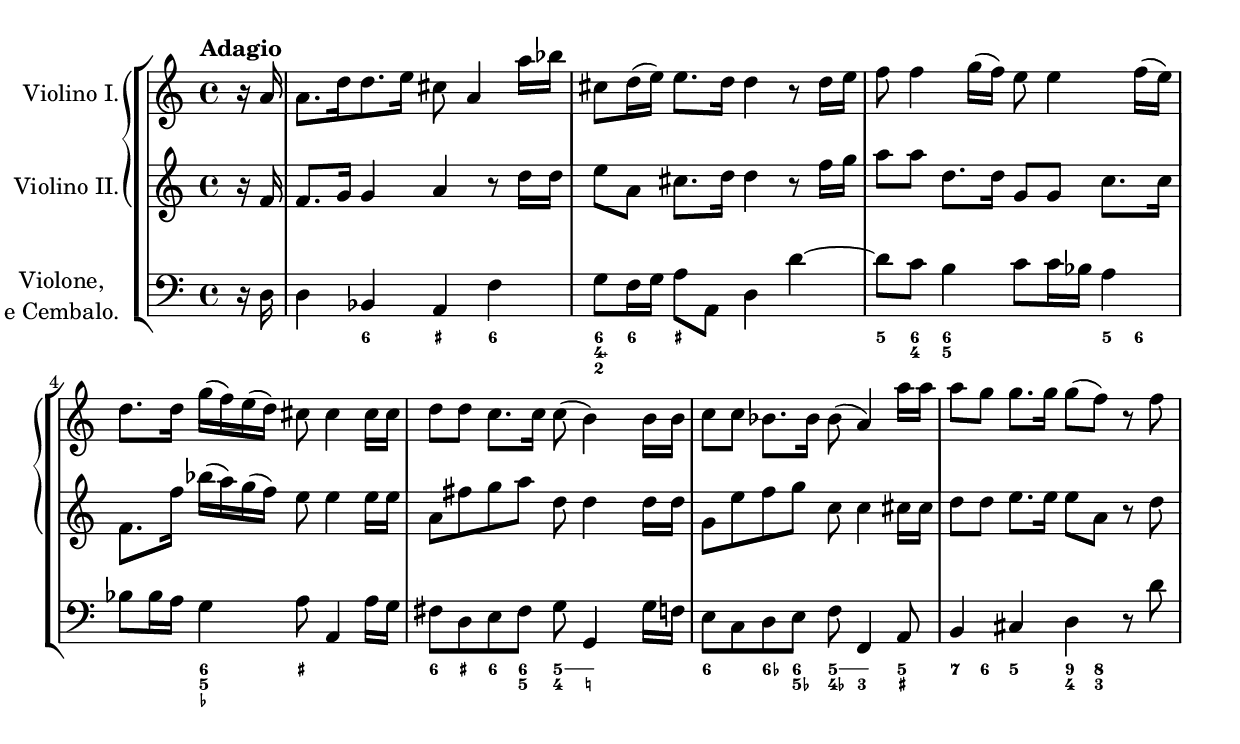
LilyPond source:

%% DO NOT EDIT this file manually; it was automatically
%% generated from the LilyPond Snippet Repository
%% (http://lsr.di.unimi.it).
%%
%% Make any changes in the LSR itself, or in
%% `Documentation/snippets/new/`, then run
%% `scripts/auxiliar/makelsr.pl`.
%%
%% This file is in the public domain.

\version "2.24.0"

\header {
  lsrtags = "headword"

  texidoc = "
Figured bass headword
"

  doctitle = "Figured bass headword"
} % begin verbatim


% NR 2.7.3 Figured bass

% Arcangelo Corelli, 12 Sonate da Camera, Op. 2
% Sonata II, Allemanda
% measures 1 - 88
% Coded by Neil Puttock; modified by Carl Sorensen

extendOn = \bassFigureExtendersOn
extendOff = \bassFigureExtendersOff

\score {
  \new StaffGroup <<
    \new GrandStaff <<
      \new Staff = "violinoI" \with { instrumentName = "Violino I." }

    {
      \time 4/4
      \tempo Adagio
      \partial 8 r16 a'16 |
      a'8. [ d''16 d''8.  e''16 ] cis''8 a'4 a''16 bes''16 |
      cis''8 d''16 ( e'' ) e''8.  d''16 d''4 r8 d''16 e''16 |
      f''8 f''4 g''16 ( f''16 ) e''8 e''4 f''16 ( e''16 ) |
      d''8.  d''16 g''16 ( f''16 ) e''16 ( d''16 ) cis''8
      cis''4 cis''16 cis''16 |
      d''8 d''8 c''8.  c''16 c''8 ( b'4 ) b'16 b'16 |
      c''8 c''8 bes'8.  bes'16 bes'8 ( a'4 ) a''16 a''16 |
      a''8 g''8 g''8.  g''16 g''8 ( f''8 ) r8 f''8 |
    }

      \new Staff = "violinoII" \with { instrumentName = "Violino II." }

    {
      \time 4/4
      \partial 8 r16 f'16 |
      f'8.  g'16 g'4 a'4 r8 d''16 d''16 |
      e''8 a'8 cis''8.  d''16 d''4 r8 f''16 g''16 |
      a''8 a''8 d''8.  d''16 g'8 g'8 c''8.  c''16 |
      f'8.  f''16 bes''16 ( a''16 ) g''16 ( f''16 ) e''8 e''4 e''16 e''16 |
      a'8 fis''8 g''8 a''8 d''8 d''4 d''16 d''16 |
      g'8 e''8 f''8 g''8 c''8 c''4 cis''16 cis''16 |
      d''8 d''8 e''8.  e''16 e''8 a'8 r8 d''8 |
    }

    >>

    \new Staff = "violone" \with {
      instrumentName = \markup {
        \center-column { Violone, \line { e Cembalo. } }
      }
    }

    {
      \time 4/4
      \clef bass
      \partial 8 r16 d16 |
      d4 bes,4 a,4 f4 |
      g8 f16 g16 a8 a,8 d4 d'4 ~ |
      d'8 c'8 b4 c'8 c'16 bes16 a4 |
      bes8 bes16 a16 g4 a8 a,4 a16 g16 |
      fis8 d8 e8 fis8 g8 g,4 g16 f16 |
      e8 c8 d8 e8 f8 f,4 a,8 |
      b,4 cis4 d4 r8 d'8 |

    }

    \new FiguredBass \figuremode {
      \set figuredBassAlterationDirection = #RIGHT
      \set figuredBassPlusDirection = #RIGHT
      \override BassFigureAlignment.stacking-dir = #DOWN
      s8 |
      s4 <6>4 <_+>4 <6>4 |
      <6 4\+ 2>8 <6>8 <_+> s8 s2 |
      <5>8 <6 4>8 <6 5>4 s4 <5>8 <6>8 |
      s4 <6 5 _-> <_+>2 |
      <6>8 <_+>8 <6>8 <6 5>8 <5 4>8 \extendOn <5 _!>8 \extendOff s4 |
      <6>4 <6->8 <6 5->8 <5 4->8 \extendOn <5 3>4 \extendOff <5 _+>8 |
      <7>8 <6>8 <5>4 <9 4>8 <8 3>8 s4 |
    }
  >>
}
